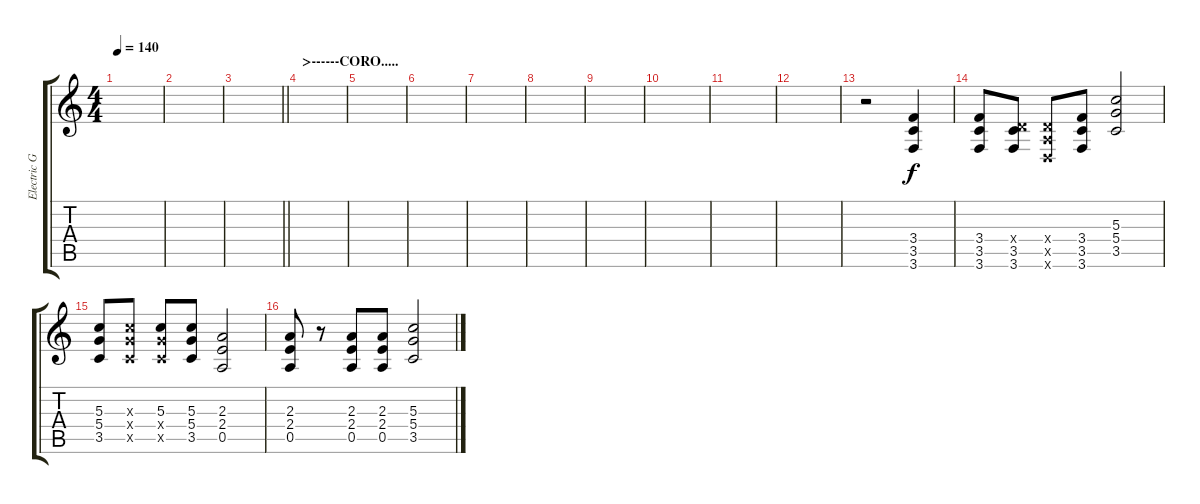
\track ("Electric Guitar/Guitarra Ritmica" "Electric G") {instrument distortionguitar}
\staff {score tabs}
\tuning (E4 B3 G3 D3 A2 D2) {hide}
\ts (4 4)
\tempo 140
\clef g2
\ks c
|
|
\barLineRight lightlight
|
\section ("" ">------CORO.....")
|
|
|
|
|
|
|
|
|
r.2 (3.4 3.5 3.6).4 |
(3.4 3.5 3.6).8 (0.4{x} 3.5 3.6).8 (0.4{x} 0.5{x} 0.6{x}).8 (3.4 3.5 3.6).8 (5.3 5.4 3.5).2 |
(5.3 5.4 3.5).8 (5.3{x} 5.4{x} 3.5{x}).8 (5.3 5.4{x} 3.5{x}).8 (5.3 5.4 3.5).8 (2.3 2.4 0.5).2 |
(2.3 2.4 0.5).8 r.8 (2.3 2.4 0.5).8 (2.3 2.4 0.5).8 (5.3 5.4 3.5).2
